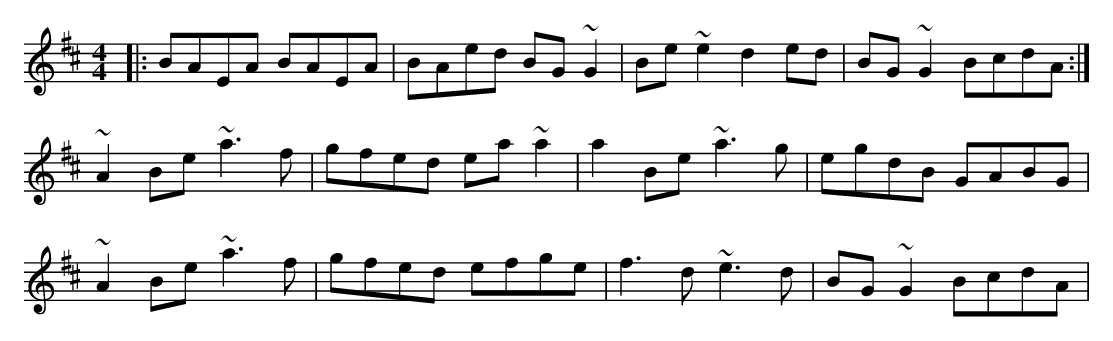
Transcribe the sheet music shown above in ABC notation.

X:1
M:4/4
K:Amix
|:BAEA BAEA|BAed BG~G2|Be~e2 d2ed|BG~G2 BcdA:|
~A2Be ~a3f|gfed ea~a2|a2Be ~a3g|egdB GABG|
~A2Be ~a3f|gfed efge|f3d ~e3d|BG~G2 BcdA|
